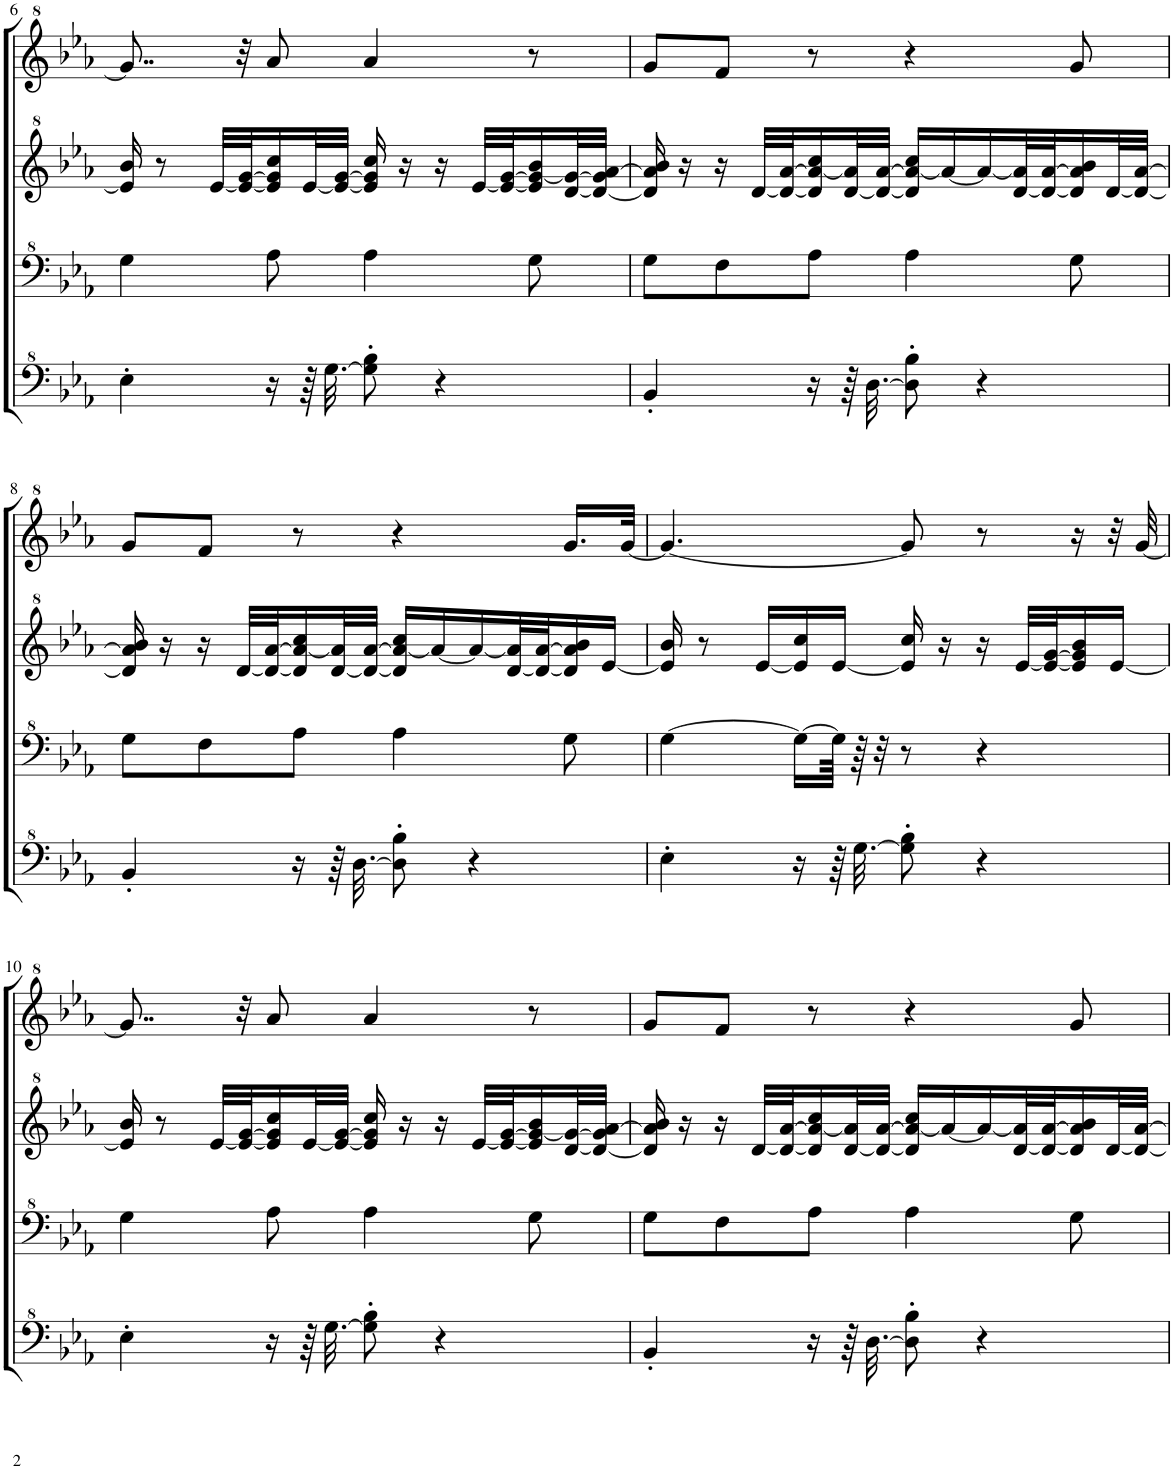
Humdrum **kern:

**kern	**kern	**kern	**kern
*part1	*part1	*part1	*part1
*staff4	*staff3	*staff2	*staff1
*I"Model III	*	*	*
!!LO:PB:g=z
*clefF^4	*clefF^4	*clefG^2	*clefG^2
*k[b-e-a-]	*k[b-e-a-]	*k[b-e-a-]	*k[b-e-a-]
*M6/8	*M6/8	*M6/8	*M6/8
=6	=6	=6	=6
4e-'\	4g\	16ee-/] 16bb-/	8..gg/]
.	.	8r	.
.	.	[32ee-/LLL	.
.	.	32ee-/_ [32gg/J	32r
16r	8a-\	16ee-/] 16gg/] 16ccc/	8aa-/
64r	.	[32ee-/L	.
[32.g\	.	.	.
.	.	32ee-/_ [32gg/JJJ	.
8g\]' 8b-\'	4a-\	16ee-/] 16gg/] 16ccc/	4aa-/
.	.	16r	.
4r	.	16r	.
.	.	[32ee-/LLL	.
.	.	32ee-/_ [32gg/J	.
.	8g\	16ee-/] 16gg/_ 16bb-/	8r
.	.	[32dd/ 32gg/_L	.
.	.	32dd/_ 32gg/] [32aa-/JJJ	.
=7	=7	=7	=7
4B-'/	8g\L	16dd/] 16aa-/] 16bb-/	8gg/L
.	.	16r	.
.	8f\	16r	8ff/J
.	.	[32dd/LLL	.
.	.	32dd/_ [32aa-/J	.
16r	8a-\J	16dd/] 16aa-/_ 16ccc/	8r
64r	.	[32dd/ 32aa-/]L	.
[32.d\	.	.	.
.	.	32dd/_ [32aa-/JJJ	.
8d\]' 8b-\'	4a-\	16dd/] 16aa-/_ 16ccc/LL	4r
.	.	16aa-/_	.
4r	.	16aa-/_	.
.	.	[32dd/ 32aa-/]L	.
.	.	32dd/_ [32aa-/J	.
.	8g\	16dd/] 16aa-/] 16bb-/	8gg/
.	.	[32dd/L	.
.	.	32dd/_ [32aa-/JJJ	.
!!LO:LB:g=z
=8	=8	=8	=8
4B-'/	8g\L	16dd/] 16aa-/] 16bb-/	8gg/L
.	.	16r	.
.	8f\	16r	8ff/J
.	.	[32dd/LLL	.
.	.	32dd/_ [32aa-/J	.
16r	8a-\J	16dd/] 16aa-/_ 16ccc/	8r
64r	.	[32dd/ 32aa-/]L	.
[32.d\	.	.	.
.	.	32dd/_ [32aa-/JJJ	.
8d\]' 8b-\'	4a-\	16dd/] 16aa-/_ 16ccc/LL	4r
.	.	16aa-/_	.
4r	.	16aa-/_	.
.	.	[32dd/ 32aa-/]L	.
.	.	32dd/_ [32aa-/J	.
.	8g\	16dd/] 16aa-/] 16bb-/	16.gg/LL
.	.	[16ee-/JJ	.
.	.	.	[32gg/JJk
=9	=9	=9	=9
4e-'\	[4g\	16ee-/] 16bb-/	4.gg/_
.	.	8r	.
.	.	[16ee-/LL	.
16r	16g\LL_	16ee-/] 16ccc/	.
64r	64g\JJkk]	[16ee-/JJ	.
[32.g\	64r	.	.
.	32r	.	.
8g\]' 8b-\'	8r	16ee-/] 16ccc/	8gg/]
.	.	16r	.
4r	4r	16r	8r
.	.	[32ee-/LLL	.
.	.	32ee-/_ [32gg/J	.
.	.	16ee-/] 16gg/] 16bb-/	16r
.	.	[16ee-/JJ	32r
.	.	.	[32gg/
!!LO:LB:g=z
=10	=10	=10	=10
4e-'\	4g\	16ee-/] 16bb-/	8..gg/]
.	.	8r	.
.	.	[32ee-/LLL	.
.	.	32ee-/_ [32gg/J	32r
16r	8a-\	16ee-/] 16gg/] 16ccc/	8aa-/
64r	.	[32ee-/L	.
[32.g\	.	.	.
.	.	32ee-/_ [32gg/JJJ	.
8g\]' 8b-\'	4a-\	16ee-/] 16gg/] 16ccc/	4aa-/
.	.	16r	.
4r	.	16r	.
.	.	[32ee-/LLL	.
.	.	32ee-/_ [32gg/J	.
.	8g\	16ee-/] 16gg/_ 16bb-/	8r
.	.	[32dd/ 32gg/_L	.
.	.	32dd/_ 32gg/] [32aa-/JJJ	.
=11	=11	=11	=11
4B-'/	8g\L	16dd/] 16aa-/] 16bb-/	8gg/L
.	.	16r	.
.	8f\	16r	8ff/J
.	.	[32dd/LLL	.
.	.	32dd/_ [32aa-/J	.
16r	8a-\J	16dd/] 16aa-/_ 16ccc/	8r
64r	.	[32dd/ 32aa-/]L	.
[32.d\	.	.	.
.	.	32dd/_ [32aa-/JJJ	.
8d\]' 8b-\'	4a-\	16dd/] 16aa-/_ 16ccc/LL	4r
.	.	16aa-/_	.
4r	.	16aa-/_	.
.	.	[32dd/ 32aa-/]L	.
.	.	32dd/_ [32aa-/J	.
.	8g\	16dd/] 16aa-/] 16bb-/	8gg/
.	.	[32dd/L	.
.	.	32dd/_ [32aa-/JJJ	.
=	=	=	=
*-	*-	*-	*-
